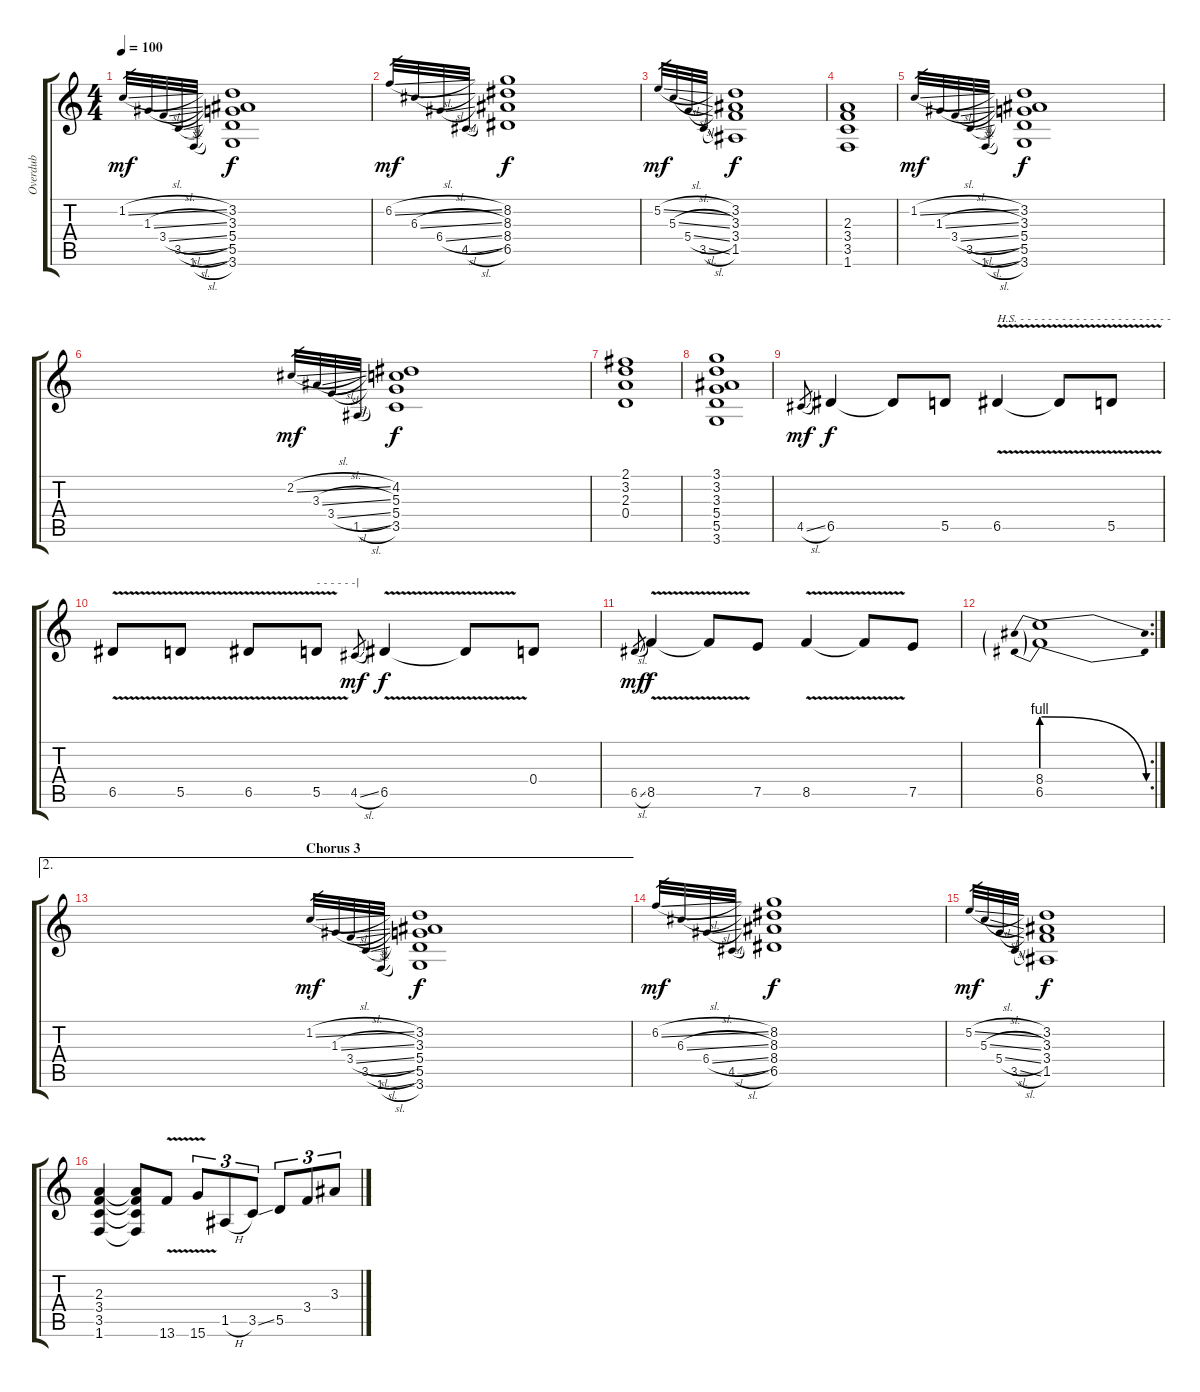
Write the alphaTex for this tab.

\track ("Overdub" "Overdub") {instrument fretlessbass}
\staff {score tabs}
\tuning (E4 B3 G3 D3 A2 E2) {hide}
\ts (4 4)
\tempo 100
\clef g2
\ks c
1.2{sl}.32{gr dy mf} 1.3{sl}.32{gr} 3.4{sl}.32{gr} 3.5{sl}.32{gr} 1.6{sl}.32{gr} (3.2 3.3 5.4 5.5 3.6).1{dy f} |
6.2{sl}.32{gr dy mf} 6.3{sl}.32{gr} 6.4{sl}.32{gr} 4.5{sl}.32{gr} (8.2 8.3 8.4 6.5).1{dy f} |
5.2{sl}.32{gr dy mf} 5.3{sl}.32{gr} 5.4{sl}.32{gr} 3.5{sl}.32{gr} (3.2 3.3 3.4 1.5).1{dy f} |
(2.3 3.4 3.5 1.6).1 |
1.2{sl}.32{gr dy mf} 1.3{sl}.32{gr} 3.4{sl}.32{gr} 3.5{sl}.32{gr} 1.6{sl}.32{gr} (3.2 3.3 5.4 5.5 3.6).1{dy f} |
2.2{sl}.32{gr dy mf} 3.3{sl}.32{gr} 3.4{sl}.32{gr} 1.5{sl}.32{gr} (4.2 5.3 5.4 3.5).1{dy f} |
(2.1 3.2 2.3 0.4).1 |
(3.1 3.2 3.3 5.4 5.5 3.6).1 |
4.5{sl}.8{gr dy mf} 6.5.4{dy f} 6.5{t}.8 5.5.8 6.5{v}.4{txt "H.S. - - - - - - - - - - - - - - - - - - - - - -" instrument guitarharmonics} 6.5{t}.8 5.5{v}.8 |
6.5{v}.8 5.5{v}.8 6.5{v}.8 5.5{v}.8{txt "- - - - - -|"} 4.5{sl}.8{gr dy mf} 6.5{v}.4{dy f} 6.5{t}.8 0.4.8{instrument fretlessbass} |
6.5{sl}.8{gr dy mf} 8.5{v}.4{dy f} 8.5{t}.8 7.5.8 8.5{v}.4 8.5{t}.8 7.5.8 |
\rc 2
(8.4{be (prebendrelease 0 4 60 0)} 6.5{be (prebendrelease 0 4 60 0)}).1 |
\ae 2
\section ("" "Chorus 3")
1.2{sl}.32{gr dy mf} 1.3{sl}.32{gr} 3.4{sl}.32{gr} 3.5{sl}.32{gr} 1.6{sl}.32{gr} (3.2 3.3 5.4 5.5 3.6).1{dy f volume 9} |
6.2{sl}.32{gr dy mf} 6.3{sl}.32{gr} 6.4{sl}.32{gr} 4.5{sl}.32{gr} (8.2 8.3 8.4 6.5).1{dy f} |
5.2{sl}.32{gr dy mf} 5.3{sl}.32{gr} 5.4{sl}.32{gr} 3.5{sl}.32{gr} (3.2 3.3 3.4 1.5).1{dy f} |
(2.3 3.4 3.5 1.6).4 (2.3{t} 3.4{t} 3.5{t} 1.6{t}).8 13.6{v}.8{instrument guitarharmonics} 15.6{v}.8{tu (3 2)} 1.5{h}.8{tu (3 2) instrument fretlessbass} 3.5{ss}.8{tu (3 2)} 5.5.8{tu (3 2)} 3.4.8{tu (3 2)} 3.3.8{tu (3 2)}
